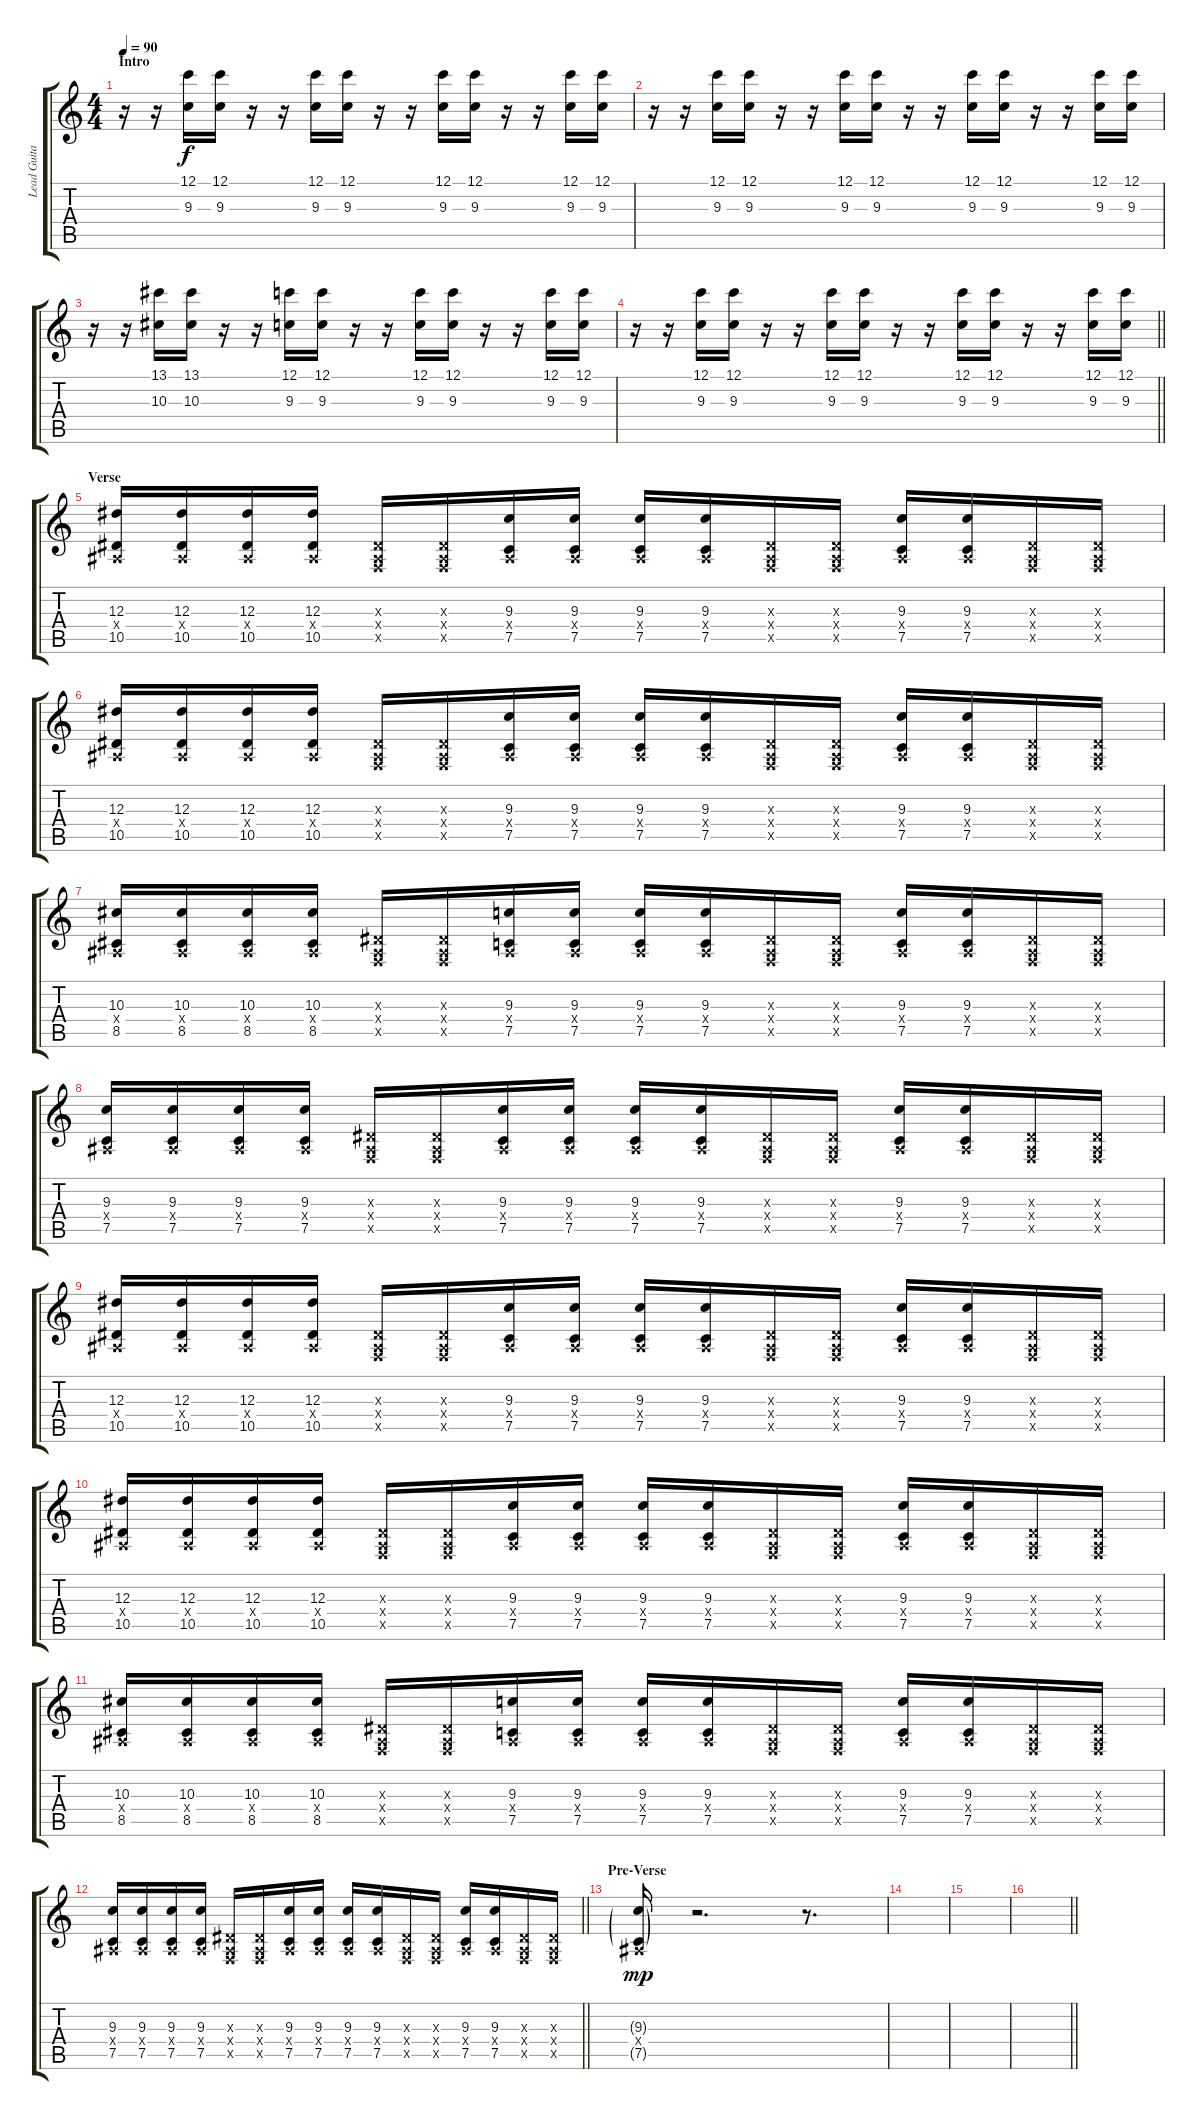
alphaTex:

\track ("Lead Guitar" "Lead Guita") {instrument distortionguitar}
\staff {score tabs}
\tuning (C4 G3 Eb3 Bb2 F2 C2) {hide}
\ts (4 4)
\section ("" "Intro")
\tempo 90
\clef g2
\ks c
r.16{dy f instrument distortionguitar} r.16 (12.1 9.3).16 (12.1 9.3).16 r.16 r.16 (12.1 9.3).16 (12.1 9.3).16 r.16 r.16 (12.1 9.3).16 (12.1 9.3).16 r.16 r.16 (12.1 9.3).16 (12.1 9.3).16 |
r.16 r.16 (12.1 9.3).16 (12.1 9.3).16 r.16 r.16 (12.1 9.3).16 (12.1 9.3).16 r.16 r.16 (12.1 9.3).16 (12.1 9.3).16 r.16 r.16 (12.1 9.3).16 (12.1 9.3).16 |
r.16 r.16 (13.1 10.3).16 (13.1 10.3).16 r.16 r.16 (12.1 9.3).16 (12.1 9.3).16 r.16 r.16 (12.1 9.3).16 (12.1 9.3).16 r.16 r.16 (12.1 9.3).16 (12.1 9.3).16 |
\barLineRight lightlight
r.16 r.16 (12.1 9.3).16 (12.1 9.3).16 r.16 r.16 (12.1 9.3).16 (12.1 9.3).16 r.16 r.16 (12.1 9.3).16 (12.1 9.3).16 r.16 r.16 (12.1 9.3).16 (12.1 9.3).16 |
\section ("" "Verse")
(12.3 0.4{x} 10.5).16 (12.3 0.4{x} 10.5).16 (12.3 0.4{x} 10.5).16 (12.3 0.4{x} 10.5).16 (0.3{x} 0.4{x} 0.5{x}).16 (0.3{x} 0.4{x} 0.5{x}).16 (9.3 0.4{x} 7.5).16 (9.3 0.4{x} 7.5).16 (9.3 0.4{x} 7.5).16 (9.3 0.4{x} 7.5).16 (0.3{x} 0.4{x} 0.5{x}).16 (0.3{x} 0.4{x} 0.5{x}).16 (9.3 0.4{x} 7.5).16 (9.3 0.4{x} 7.5).16 (0.3{x} 0.4{x} 0.5{x}).16 (0.3{x} 0.4{x} 0.5{x}).16 |
(12.3 0.4{x} 10.5).16 (12.3 0.4{x} 10.5).16 (12.3 0.4{x} 10.5).16 (12.3 0.4{x} 10.5).16 (0.3{x} 0.4{x} 0.5{x}).16 (0.3{x} 0.4{x} 0.5{x}).16 (9.3 0.4{x} 7.5).16 (9.3 0.4{x} 7.5).16 (9.3 0.4{x} 7.5).16 (9.3 0.4{x} 7.5).16 (0.3{x} 0.4{x} 0.5{x}).16 (0.3{x} 0.4{x} 0.5{x}).16 (9.3 0.4{x} 7.5).16 (9.3 0.4{x} 7.5).16 (0.3{x} 0.4{x} 0.5{x}).16 (0.3{x} 0.4{x} 0.5{x}).16 |
(10.3 0.4{x} 8.5).16 (10.3 0.4{x} 8.5).16 (10.3 0.4{x} 8.5).16 (10.3 0.4{x} 8.5).16 (0.3{x} 0.4{x} 0.5{x}).16 (0.3{x} 0.4{x} 0.5{x}).16 (9.3 0.4{x} 7.5).16 (9.3 0.4{x} 7.5).16 (9.3 0.4{x} 7.5).16 (9.3 0.4{x} 7.5).16 (0.3{x} 0.4{x} 0.5{x}).16 (0.3{x} 0.4{x} 0.5{x}).16 (9.3 0.4{x} 7.5).16 (9.3 0.4{x} 7.5).16 (0.3{x} 0.4{x} 0.5{x}).16 (0.3{x} 0.4{x} 0.5{x}).16 |
(9.3 0.4{x} 7.5).16 (9.3 0.4{x} 7.5).16 (9.3 0.4{x} 7.5).16 (9.3 0.4{x} 7.5).16 (0.3{x} 0.4{x} 0.5{x}).16 (0.3{x} 0.4{x} 0.5{x}).16 (9.3 0.4{x} 7.5).16 (9.3 0.4{x} 7.5).16 (9.3 0.4{x} 7.5).16 (9.3 0.4{x} 7.5).16 (0.3{x} 0.4{x} 0.5{x}).16 (0.3{x} 0.4{x} 0.5{x}).16 (9.3 0.4{x} 7.5).16 (9.3 0.4{x} 7.5).16 (0.3{x} 0.4{x} 0.5{x}).16 (0.3{x} 0.4{x} 0.5{x}).16 |
(12.3 0.4{x} 10.5).16 (12.3 0.4{x} 10.5).16 (12.3 0.4{x} 10.5).16 (12.3 0.4{x} 10.5).16 (0.3{x} 0.4{x} 0.5{x}).16 (0.3{x} 0.4{x} 0.5{x}).16 (9.3 0.4{x} 7.5).16 (9.3 0.4{x} 7.5).16 (9.3 0.4{x} 7.5).16 (9.3 0.4{x} 7.5).16 (0.3{x} 0.4{x} 0.5{x}).16 (0.3{x} 0.4{x} 0.5{x}).16 (9.3 0.4{x} 7.5).16 (9.3 0.4{x} 7.5).16 (0.3{x} 0.4{x} 0.5{x}).16 (0.3{x} 0.4{x} 0.5{x}).16 |
(12.3 0.4{x} 10.5).16 (12.3 0.4{x} 10.5).16 (12.3 0.4{x} 10.5).16 (12.3 0.4{x} 10.5).16 (0.3{x} 0.4{x} 0.5{x}).16 (0.3{x} 0.4{x} 0.5{x}).16 (9.3 0.4{x} 7.5).16 (9.3 0.4{x} 7.5).16 (9.3 0.4{x} 7.5).16 (9.3 0.4{x} 7.5).16 (0.3{x} 0.4{x} 0.5{x}).16 (0.3{x} 0.4{x} 0.5{x}).16 (9.3 0.4{x} 7.5).16 (9.3 0.4{x} 7.5).16 (0.3{x} 0.4{x} 0.5{x}).16 (0.3{x} 0.4{x} 0.5{x}).16 |
(10.3 0.4{x} 8.5).16 (10.3 0.4{x} 8.5).16 (10.3 0.4{x} 8.5).16 (10.3 0.4{x} 8.5).16 (0.3{x} 0.4{x} 0.5{x}).16 (0.3{x} 0.4{x} 0.5{x}).16 (9.3 0.4{x} 7.5).16 (9.3 0.4{x} 7.5).16 (9.3 0.4{x} 7.5).16 (9.3 0.4{x} 7.5).16 (0.3{x} 0.4{x} 0.5{x}).16 (0.3{x} 0.4{x} 0.5{x}).16 (9.3 0.4{x} 7.5).16 (9.3 0.4{x} 7.5).16 (0.3{x} 0.4{x} 0.5{x}).16 (0.3{x} 0.4{x} 0.5{x}).16 |
\barLineRight lightlight
(9.3 0.4{x} 7.5).16 (9.3 0.4{x} 7.5).16 (9.3 0.4{x} 7.5).16 (9.3 0.4{x} 7.5).16 (0.3{x} 0.4{x} 0.5{x}).16 (0.3{x} 0.4{x} 0.5{x}).16 (9.3 0.4{x} 7.5).16 (9.3 0.4{x} 7.5).16 (9.3 0.4{x} 7.5).16 (9.3 0.4{x} 7.5).16 (0.3{x} 0.4{x} 0.5{x}).16 (0.3{x} 0.4{x} 0.5{x}).16 (9.3 0.4{x} 7.5).16 (9.3 0.4{x} 7.5).16 (0.3{x} 0.4{x} 0.5{x}).16 (0.3{x} 0.4{x} 0.5{x}).16 |
\section ("" "Pre-Verse")
(9.3{g} 0.4{x} 7.5{g}).16{dy mp} r.2{d} r.8{d} |
|
|
\barLineRight lightlight
